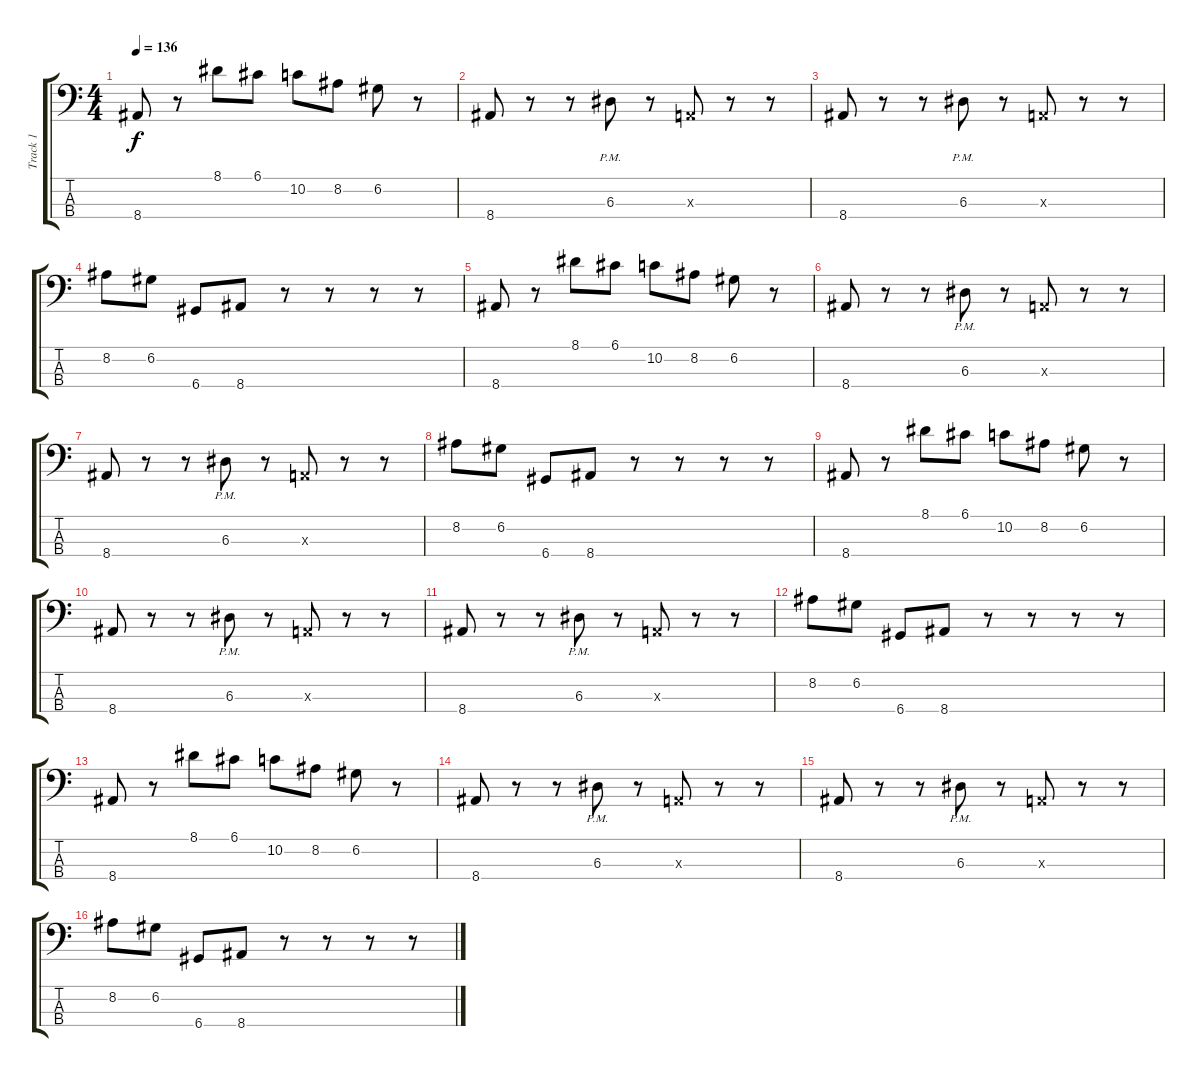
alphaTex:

\track ("Track 1" "Track 1") {instrument electricbassfinger}
\staff {score tabs}
\tuning (G2 D2 A1 D1) {hide}
\ts (4 4)
\tempo 136
\clef f4
\ks c
8.4.8{dy f} r.8 8.1.8 6.1.8 10.2.8 8.2.8 6.2.8 r.8 |
8.4.8 r.8 r.8 6.3{pm}.8 r.8 0.3{x}.8 r.8 r.8 |
8.4.8 r.8 r.8 6.3{pm}.8 r.8 0.3{x}.8 r.8 r.8 |
8.2.8 6.2.8 6.4.8 8.4.8 r.8 r.8 r.8 r.8 |
8.4.8 r.8 8.1.8 6.1.8 10.2.8 8.2.8 6.2.8 r.8 |
8.4.8 r.8 r.8 6.3{pm}.8 r.8 0.3{x}.8 r.8 r.8 |
8.4.8 r.8 r.8 6.3{pm}.8 r.8 0.3{x}.8 r.8 r.8 |
8.2.8 6.2.8 6.4.8 8.4.8 r.8 r.8 r.8 r.8 |
8.4.8 r.8 8.1.8 6.1.8 10.2.8 8.2.8 6.2.8 r.8 |
8.4.8 r.8 r.8 6.3{pm}.8 r.8 0.3{x}.8 r.8 r.8 |
8.4.8 r.8 r.8 6.3{pm}.8 r.8 0.3{x}.8 r.8 r.8 |
8.2.8 6.2.8 6.4.8 8.4.8 r.8 r.8 r.8 r.8 |
8.4.8 r.8 8.1.8 6.1.8 10.2.8 8.2.8 6.2.8 r.8 |
8.4.8 r.8 r.8 6.3{pm}.8 r.8 0.3{x}.8 r.8 r.8 |
8.4.8 r.8 r.8 6.3{pm}.8 r.8 0.3{x}.8 r.8 r.8 |
8.2.8 6.2.8 6.4.8 8.4.8 r.8 r.8 r.8 r.8
